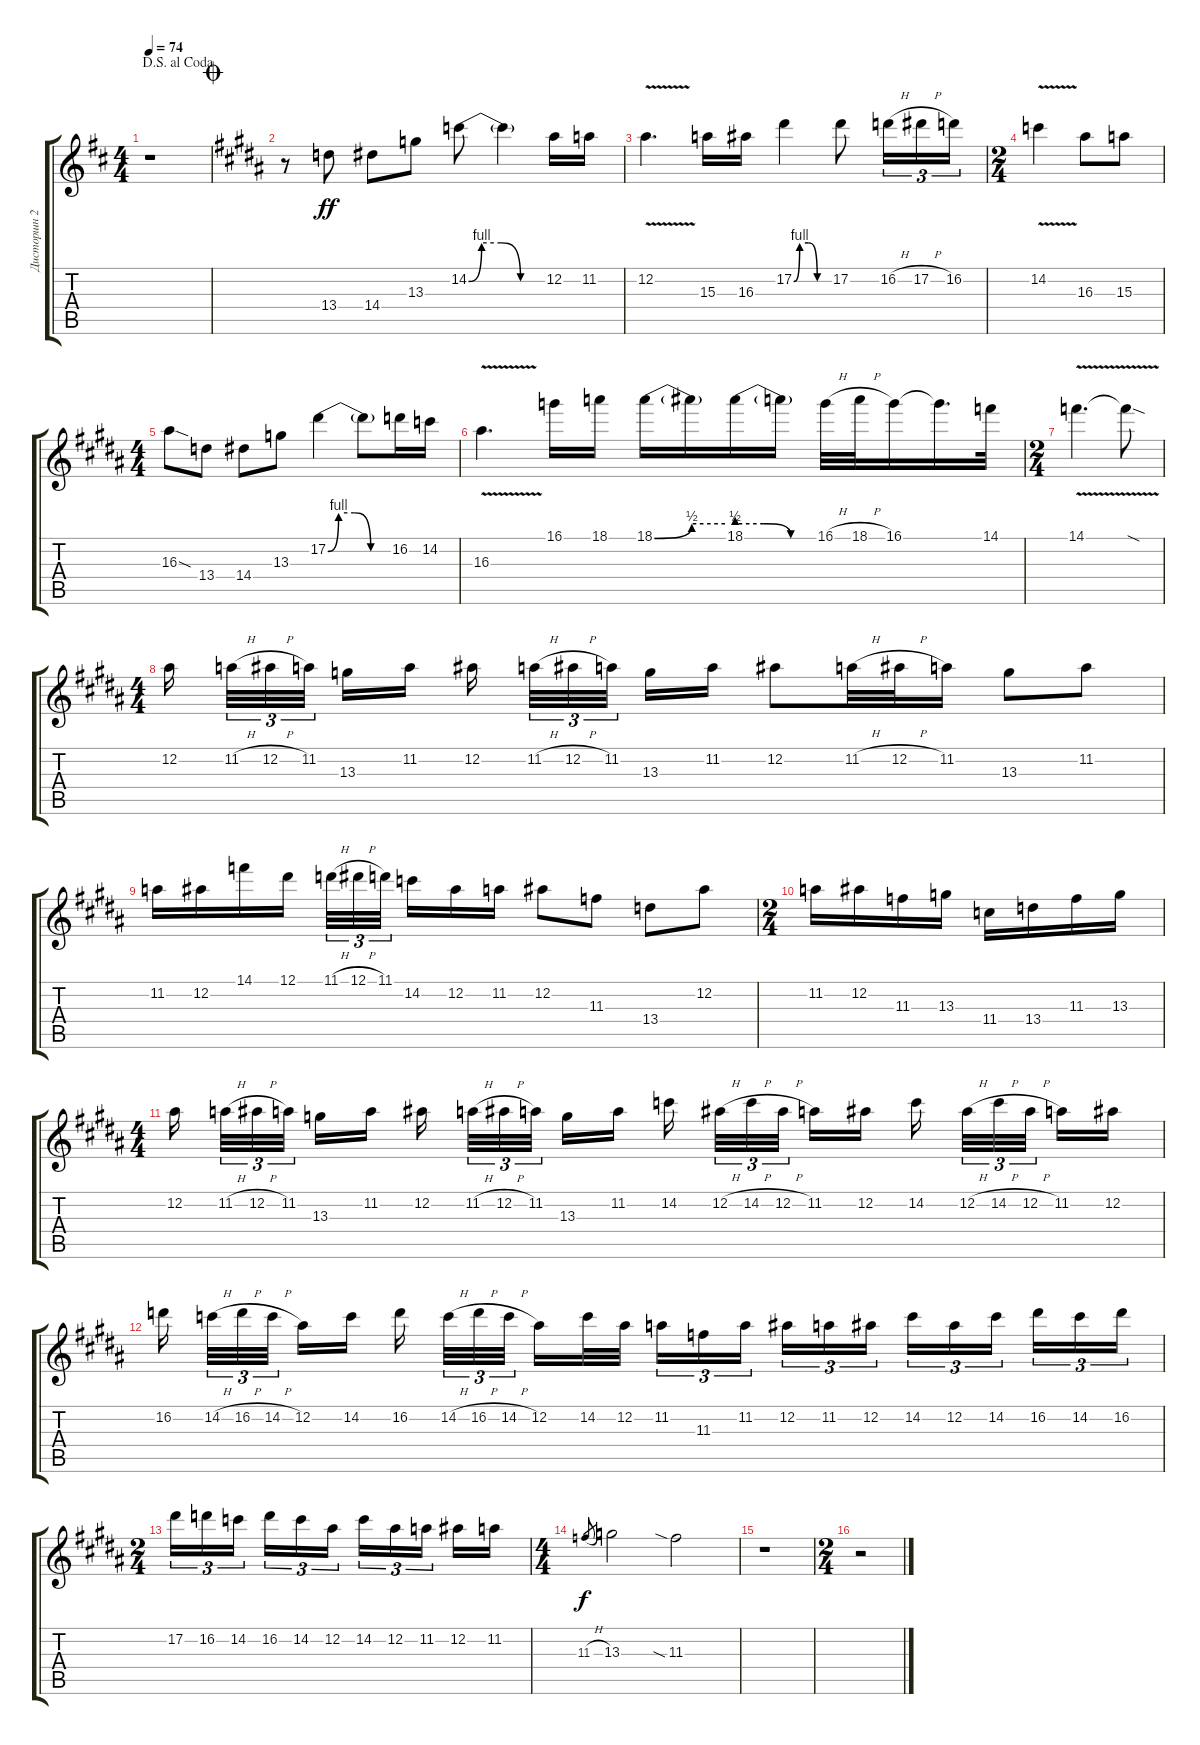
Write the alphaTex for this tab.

\track ("Дисторшн 2" "Дисторшн 2") {instrument distortionguitar}
\staff {score tabs}
\tuning (Eb4 Bb3 Gb3 Db3 Ab2 Eb2) {hide}
\ts (4 4)
\jump dalsegnoalcoda
\tempo 74
\clef g2
\ks d
r.1{dy mp} |
\jump coda
\ks b
r.8 13.4.8{dy ff} 14.4.8 13.3.8 14.2{be (custom 0 0 10 4 25 4 40 0 60 0)}.8 14.2{t}.4 12.2.16 11.2.16 |
12.2{v}.4{d} 15.3.16 16.3.16 17.2{be (custom 0 0 10 4 25 4 40 0 60 0)}.4 17.2.8 16.2{h}.16{tu (3 2)} 17.2{h}.16{tu (3 2)} 16.2.16{tu (3 2)} |
\ts (2 4)
14.2{v}.4 16.3.8 15.3.8 |
\ts (4 4)
16.3{sod}.8 13.4.8 14.4.8 13.3.8 17.2{be (custom 0 0 10 4 25 4 40 0 60 0)}.4 17.2{t}.8 16.2.16 14.2.16 |
16.3{v}.4{d} 16.1.16 18.1.16 18.1{be (bend 0 0 60 2)}.16 18.1{be (hold 0 2 60 2) t}.16 18.1{be (custom 0 2 20 2 40 0 60 0)}.16 18.1{t}.16 16.1{h}.32 18.1{h}.32 16.1.16 16.1{t}.16{d} 14.1.32 |
\ts (2 4)
14.1{v}.4{d} 14.1{sod t}.8 |
\ts (4 4)
12.2.16{beam splitsecondary} 11.2{h}.32{tu (3 2)} 12.2{h}.32{tu (3 2)} 11.2.32{tu (3 2) beam splitsecondary} 13.3.16 11.2.16 12.2.16{beam splitsecondary} 11.2{h}.32{tu (3 2)} 12.2{h}.32{tu (3 2)} 11.2.32{tu (3 2) beam splitsecondary} 13.3.16 11.2.16 12.2.8 11.2{h}.32 12.2{h}.32 11.2.16 13.3.8 11.2.8 |
11.2.16 12.2.16 14.1.16 12.1.16 11.1{h}.32{tu (3 2)} 12.1{h}.32{tu (3 2)} 11.1.32{tu (3 2) beam splitsecondary} 14.2.16 12.2.16 11.2.16 12.2.8 11.3.8 13.4.8 12.2.8 |
\ts (2 4)
11.2.16 12.2.16 11.3.16 13.3.16 11.4.16 13.4.16 11.3.16 13.3.16 |
\ts (4 4)
12.2.16{beam splitsecondary} 11.2{h}.32{tu (3 2)} 12.2{h}.32{tu (3 2)} 11.2.32{tu (3 2) beam splitsecondary} 13.3.16 11.2.16 12.2.16{beam splitsecondary} 11.2{h}.32{tu (3 2)} 12.2{h}.32{tu (3 2)} 11.2.32{tu (3 2) beam splitsecondary} 13.3.16 11.2.16 14.2.16{beam splitsecondary} 12.2{h}.32{tu (3 2)} 14.2{h}.32{tu (3 2)} 12.2{h}.32{tu (3 2) beam splitsecondary} 11.2.16 12.2.16 14.2.16{beam splitsecondary} 12.2{h}.32{tu (3 2)} 14.2{h}.32{tu (3 2)} 12.2{h}.32{tu (3 2) beam splitsecondary} 11.2.16 12.2.16 |
16.2.16{beam splitsecondary} 14.2{h}.32{tu (3 2)} 16.2{h}.32{tu (3 2)} 14.2{h}.32{tu (3 2) beam splitsecondary} 12.2.16 14.2.16 16.2.16{beam splitsecondary} 14.2{h}.32{tu (3 2)} 16.2{h}.32{tu (3 2)} 14.2{h}.32{tu (3 2) beam splitsecondary} 12.2.16 14.2.32 12.2.32 11.2.16{tu (3 2)} 11.3.16{tu (3 2)} 11.2.16{tu (3 2) beam splitsecondary} 12.2.16{tu (3 2)} 11.2.16{tu (3 2)} 12.2.16{tu (3 2)} 14.2.16{tu (3 2)} 12.2.16{tu (3 2)} 14.2.16{tu (3 2) beam splitsecondary} 16.2.16{tu (3 2)} 14.2.16{tu (3 2)} 16.2.16{tu (3 2)} |
\ts (2 4)
17.2.16{tu (3 2)} 16.2.16{tu (3 2)} 14.2.16{tu (3 2) beam splitsecondary} 16.2.16{tu (3 2)} 14.2.16{tu (3 2)} 12.2.16{tu (3 2)} 14.2.16{tu (3 2)} 12.2.16{tu (3 2)} 11.2.16{tu (3 2) beam splitsecondary} 12.2.16 11.2.16 |
\ts (4 4)
11.3{h}.8{gr dy f} 13.3.2 11.3{sia}.2 |
r.1 |
\ts (2 4)
r.2
